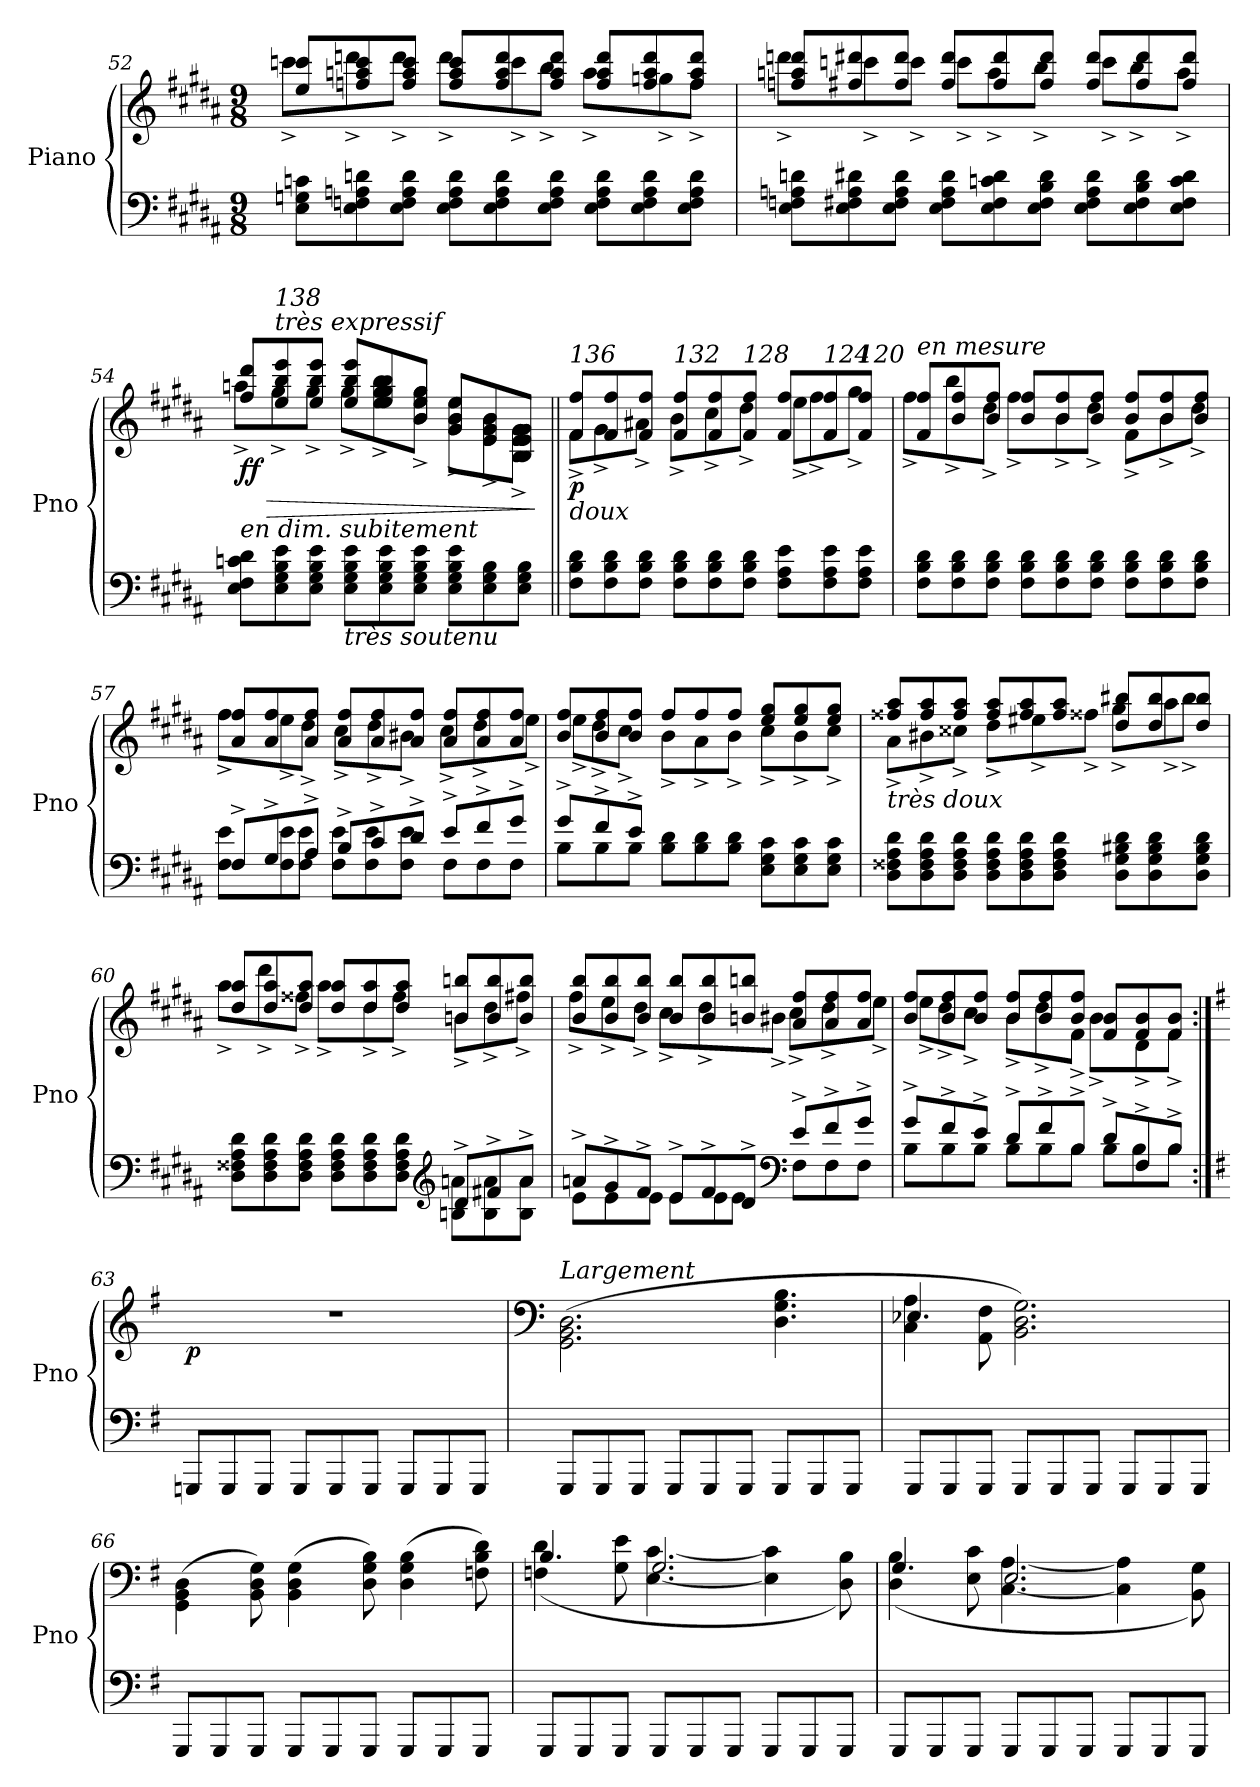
**kern	**kern	**dynam
*part1	*part1	*part1
*staff2	*staff1	*staff1/2
*I"Piano	*	*
*I'Pno	*	*
*clefF4	*clefG2	*
*k[f#c#g#d#a#]	*k[f#c#g#d#a#]	*
*M9/8	*M9/8	*
=52	=52	=52
*	*^	*
8E\ 8Gn\ 8cn\L	8ee/ 8cccn/L	8ccc^\L	.
8E\ 8Fn\ 8An\ 8dn\	8ffn/ 8aan/ 8ccc/	8dddn^\	.
8E\ 8F\ 8A\ 8d\J	8ff/ 8aa/ 8ccc/J	8ddd^\J	.
8E\ 8F\ 8A\ 8d\L	8ff/ 8aa/ 8ccc/L	8ddd^\L	.
8E\ 8F\ 8A\ 8d\	8ff/ 8aa/ 8ddd/	8ccc^\	.
8E\ 8F\ 8A\ 8d\J	8ff/ 8aa/ 8ddd/J	8bb^\J	.
8E\ 8F\ 8A\ 8d\L	8ff/ 8aa/ 8ddd/L	8aa^\L	.
8E\ 8F\ 8A\ 8d\	8ff/ 8aa/ 8ddd/	8ggn^\	.
8E\ 8F\ 8A\ 8d\J	8ff/ 8aa/ 8ddd/J	8ff^\J	.
!!LO:LB:g=z	!!
=53	=53	=53	=53
8E\ 8Fn\ 8An\ 8dn\L	8ffn/ 8aan/ 8dddn/L	8ddd^\L	.
8E\ 8F#X\ 8A\ 8d#X\	8ff#X/ 8ddd#X/	8cccn^\	.
8E\ 8F#\ 8A\ 8d#\J	8ff#/ 8ddd#/J	8ccc^\J	.
8E\ 8F#\ 8A\ 8d#\L	8ff#/ 8ddd#/L	8ccc^\L	.
8E\ 8F#\ 8cn\ 8d#\	8ff#/ 8ddd#/	8aa^\	.
8E\ 8F#\ 8B\ 8d#\J	8ff#/ 8ddd#/J	8bb^\J	.
8E\ 8F#\ 8A\ 8d#\L	8ff#/ 8ddd#/L	8ccc^\L	.
8E\ 8F#\ 8B\ 8d#\	8ff#/ 8ddd#/	8bb^\	.
8E\ 8F#\ 8c\ 8d#\J	8ff#/ 8ddd#/J	8aa^\J	.
=54	=54	=54	=54
!	!LO:TX:b:i:t=en dim. subitement	!	!
!	!	!	!LO:HP:b
!	!	!	!LO:DY:n=1:b
8E\ 8F#\ 8cn\ 8d#\L	8ff#/ 8ddd#/L	8aan^\L	> ff
!	!LO:TX:a:i:t=très expressif	!	!
!	!LO:TX:a:i:t=138	!	!
8E\ 8G#\ 8B\ 8e\	8ee/ 8bb/ 8eee/	8gg#^\	.
8E\ 8G#\ 8B\ 8e\J	8ee/ 8bb/ 8eee/J	8gg#^\J	.
!LO:TX:b:i:t=très soutenu	!	!	!
8E\ 8G#\ 8B\ 8e\L	8ee/ 8bb/ 8eee/L	8gg#^\L	.
8E\ 8G#\ 8B\ 8e\	8ee/ 8gg#/ 8bb/	8ee\^ 8gg#\^ 8bb\^	.
8E\ 8G#\ 8B\ 8e\J	8b/ 8ee/ 8gg#/J	8b\^ 8ee\^ 8gg#\^J	.
8E\ 8G#\ 8B\ 8e\L	8g#/ 8b/ 8ee/L	8g#\^ 8b\^ 8ee\^L	.
8E\ 8G#\ 8B\	8e/ 8g#/ 8b/	8e\^ 8g#\^ 8b\^	.
8E\ 8G#\ 8B\J	8B/ 8e/ 8g#/J	8B\^ 8e\^ 8g#\^J	.
*	*v	*v	*
.	.	]
=55||	=55||	=55||
*	*^	*
!	!LO:TX:b:i:t=doux	!	!
!	!LO:TX:a:i:t=136	!	!
!	!	!	!LO:DY:b
8F#\ 8B\ 8d#\L	8f#/ 8ff#/L	8f#^\L	p
8F#\ 8B\ 8d#\	8f#/ 8ff#/	8g#^\	.
8F#\ 8B\ 8d#\J	8f#/ 8ff#/J	8a#X^\J	.
!	!LO:TX:a:i:t=132	!	!
8F#\ 8B\ 8d#\L	8f#/ 8ff#/L	8b^\L	.
8F#\ 8B\ 8d#\	8f#/ 8ff#/	8cc#^\	.
!	!LO:TX:a:i:t=128	!	!
8F#\ 8B\ 8d#\J	8f#/ 8ff#/J	8dd#^\J	.
8F#\ 8A#\ 8e\L	8f#/ 8ff#/L	8ee^\L	.
!	!LO:TX:a:i:t=124	!	!
8F#\ 8A#\ 8e\	8f#/ 8ff#/	8ff#^\	.
!	!LO:TX:a:i:t=120	!	!
8F#\ 8A#\ 8e\J	8f#/ 8ff#/J	8gg#^\J	.
!!LO:LB:g=z	!!
=56	=56	=56	=56
!	!LO:TX:a:i:t=en mesure	!	!
8F#\ 8B\ 8d#\L	8f#/ 8ff#/L	8ff#^\L	.
8F#\ 8B\ 8d#\	8b/ 8ff#/	8bb^\	.
8F#\ 8B\ 8d#\J	8b/ 8ff#/J	8dd#^\J	.
8F#\ 8B\ 8d#\L	8b/ 8ff#/L	8ff#^\L	.
8F#\ 8B\ 8d#\	8b/ 8ff#/	8b^\	.
8F#\ 8B\ 8d#\J	8b/ 8ff#/J	8dd#^\J	.
8F#\ 8B\ 8d#\L	8b/ 8ff#/L	8f#^\L	.
8F#\ 8B\ 8d#\	8b/ 8ff#/	8b^\	.
8F#\ 8B\ 8d#\J	8b/ 8ff#/J	8dd#^\J	.
=57	=57	=57	=57
*^	*	*	*
8F#^/L	8F#\ 8e\L	8a#/ 8ff#/L	8ff#^\L	.
8G#^/	8F#\ 8e\	8a#/ 8ff#/	8ee^\	.
8A#^/J	8F#\ 8e\J	8a#/ 8ff#/J	8dd#^\J	.
8B^/L	8F#\ 8e\L	8a#/ 8ff#/L	8cc#^\L	.
8c#^/	8F#\ 8e\	8a#/ 8ff#/	8dd#^\	.
8d#^/J	8F#\ 8e\J	8a#/ 8ff#/J	8b#X^\J	.
8e^/L	8F#\L	8a#/ 8ff#/L	8cc#^\L	.
8f#^/	8F#\	8a#/ 8ff#/	8dd#^\	.
8g#^/J	8F#\J	8a#/ 8ff#/J	8ee^\J	.
=58	=58	=58	=58	=58
8g#^/L	8B\L	8b/ 8ff#/L	8ee^\L	.
8f#^/	8B\	8b/ 8ff#/	8dd#^\	.
8e^/J	8B\J	8b/ 8ff#/J	8cc#^\J	.
8B\ 8d#\L	2.ryy	8ff#/L	8b^\L	.
8B\ 8d#\	.	8ff#/	8a#^\	.
8B\ 8d#\J	.	8ff#/J	8b^\J	.
8E\ 8G#\ 8c#\L	.	8ee/ 8gg#/L	8cc#^\L	.
8E\ 8G#\ 8c#\	.	8ee/ 8gg#/	8b^\	.
8E\ 8G#\ 8c#\J	.	8ee/ 8gg#/J	8cc#^\J	.
*v	*v	*	*	*
!!LO:LB:g=z	!!
=59	=59	=59	=59
!	!LO:TX:b:i:t=très doux	!	!
8D#\ 8F##X\ 8A#\ 8d#\L	8ff##X/ 8aa#/L	8a#^\L	.
8D#\ 8F##\ 8A#\ 8d#\	8ff##/ 8aa#/	8b#X^\	.
8D#\ 8F##\ 8A#\ 8d#\J	8ff##/ 8aa#/J	8cc##X^\J	.
8D#\ 8F##\ 8A#\ 8d#\L	8ff##/ 8aa#/L	8dd#^\L	.
8D#\ 8F##\ 8A#\ 8d#\	8ff##/ 8aa#/	8ee#X^\	.
8D#\ 8F##\ 8A#\ 8d#\J	8ff##/ 8aa#/J	8ff##X^\J	.
8D#\ 8G#\ 8B#X\ 8d#\L	8dd#/ 8bb#X/L	8gg#^\L	.
8D#\ 8G#\ 8B#\ 8d#\	8dd#/ 8bb#/	8aa#^\	.
8D#\ 8G#\ 8B#\ 8d#\J	8dd#/ 8bb#/J	8bb#^\J	.
=60	=60	=60	=60
*^	*	*	*
8D#\ 8F##X\ 8A#\ 8d#\L	2.ryy	8dd#/ 8aa#/L	8aa#^\L	.
8D#\ 8F##\ 8A#\ 8d#\	.	8dd#/ 8aa#/	8ddd#^\	.
8D#\ 8F##\ 8A#\ 8d#\J	.	8dd#/ 8aa#/J	8ff##X^\J	.
8D#\ 8F##\ 8A#\ 8d#\L	.	8dd#/ 8aa#/L	8aa#^\L	.
8D#\ 8F##\ 8A#\ 8d#\	.	8dd#/ 8aa#/	8dd#^\	.
8D#\ 8F##\ 8A#\ 8d#\J	.	8dd#/ 8aa#/J	8ff##^\J	.
*clefG2	*	*	*	*
8d#^/L	8Bn\ 8an\L	8b/ 8bbn/L	8bn^\L	.
8f#X^/	8B\ 8a\	8b/ 8bb/	8dd#^\	.
8a^/J	8B\ 8a\J	8b/ 8bb/J	8ff#X^\J	.
=61	=61	=61	=61	=61
8an^/L	8e\L	8b/ 8bb/L	8ff#^\L	.
8g#^/	8e\	8b/ 8bb/	8ee^\	.
8f#^/J	8e\J	8b/ 8bb/J	8dd#^\J	.
8e^/L	8e\L	8b/ 8bb/L	8cc#^\L	.
8f#^/	8e\	8b/ 8bb/	8dd#^\	.
8d#^/J	8e\J	8bn/ 8bbn/J	8b#X^\J	.
*clefF4	*	*	*	*
8e^/L	8F#\L	8a#/ 8ff#/L	8cc#^\L	.
8f#^/	8F#\	8a#/ 8ff#/	8dd#^\	.
8g#^/J	8F#\J	8a#/ 8ff#/J	8ee^\J	.
!!LO:PB:g=z	!!
=62	=62	=62	=62	=62
8g#^/L	8B\L	8b/ 8ff#/L	8ee^\L	.
8f#^/	8B\	8b/ 8ff#/	8dd#^\	.
8e^/J	8B\J	8b/ 8ff#/J	8cc#^\J	.
8d#^/L	8B\L	8b/ 8ff#/L	8b^\L	.
8f#^/	8B\	8b/ 8ff#/	8dd#^\	.
8B^/J	8B\J	8b/ 8ff#/J	8f#^\J	.
8d#^/L	8B\L	8f#/ 8b/L	8b^\L	.
8F#^/	8B\	8f#/ 8b/	8d#^\	.
8B^/J	8B\J	8f#/ 8b/J	8f#^\J	.
*v	*v	*	*	*
*	*v	*v	*
=63:|!	=63:|!	=63:|!
*k[f#]	*k[f#]	*
*^	*^	*
!LO:TX:b:i:t=très soutenu	!	!	!	!
!	!	!	!	!LO:DY:b
*v	*v	*	*	*
*	*v	*v	*
8GGGn/L	8%9r	p
8GGG/	.	.
8GGG/J	.	.
8GGG/L	.	.
8GGG/	.	.
8GGG/J	.	.
8GGG/L	.	.
8GGG/	.	.
8GGG/J	.	.
=64	=64	=64
*	*clefF4	*
!	!LO:TX:a:i:t=Largement	!
8GGG/L	(>2.GG\ 2.BB\ 2.D\	.
8GGG/	.	.
8GGG/J	.	.
8GGG/L	.	.
8GGG/	.	.
8GGG/J	.	.
8GGG/L	4.D\ 4.G\ 4.B\	.
8GGG/	.	.
8GGG/J	.	.
!!LO:LB:g=z
=65	=65	=65
*	*^	*
8GGG/L	4.E-X/	4C\ 4A\	.
8GGG/	.	.	.
8GGG/J	.	8AA\ 8F#\	.
8GGG/L	2.BB\ 2.D\ 2.G\)	2.ryy	.
8GGG/	.	.	.
8GGG/J	.	.	.
8GGG/L	.	.	.
8GGG/	.	.	.
8GGG/J	.	.	.
*	*v	*v	*
=66	=66	=66
8GGG/L	(4GG\ 4BB\ 4D\	.
8GGG/	.	.
8GGG/J	8BB\ 8D\ 8G\)	.
8GGG/L	(4BB\ 4D\ 4G\	.
8GGG/	.	.
8GGG/J	8D\ 8G\ 8B\)	.
8GGG/L	(4D\ 4G\ 4B\	.
8GGG/	.	.
8GGG/J	8Fn\ 8B\ 8d\)	.
=67	=67	=67
*	*^	*
8GGG/L	4.B/	(>4Fn\ 4d\	.
8GGG/	.	.	.
8GGG/J	.	8G\ 8e\	.
8GGG/L	2.G/	[4.E\ [4.c\	.
8GGG/	.	.	.
8GGG/J	.	.	.
8GGG/L	.	4E\] 4c\]	.
8GGG/	.	.	.
8GGG/J	.	8D\ 8B\)	.
=68	=68	=68	=68
8GGG/L	4.G/	(>4D\ 4B\	.
8GGG/	.	.	.
8GGG/J	.	8E\ 8c\	.
8GGG/L	2.E/	[4.C\ [4.A\	.
8GGG/	.	.	.
8GGG/J	.	.	.
8GGG/L	.	4C\] 4A\]	.
8GGG/	.	.	.
8GGG/J	.	8BB\ 8G\)	.
*	*v	*v	*
=	=	=
*-	*-	*-
